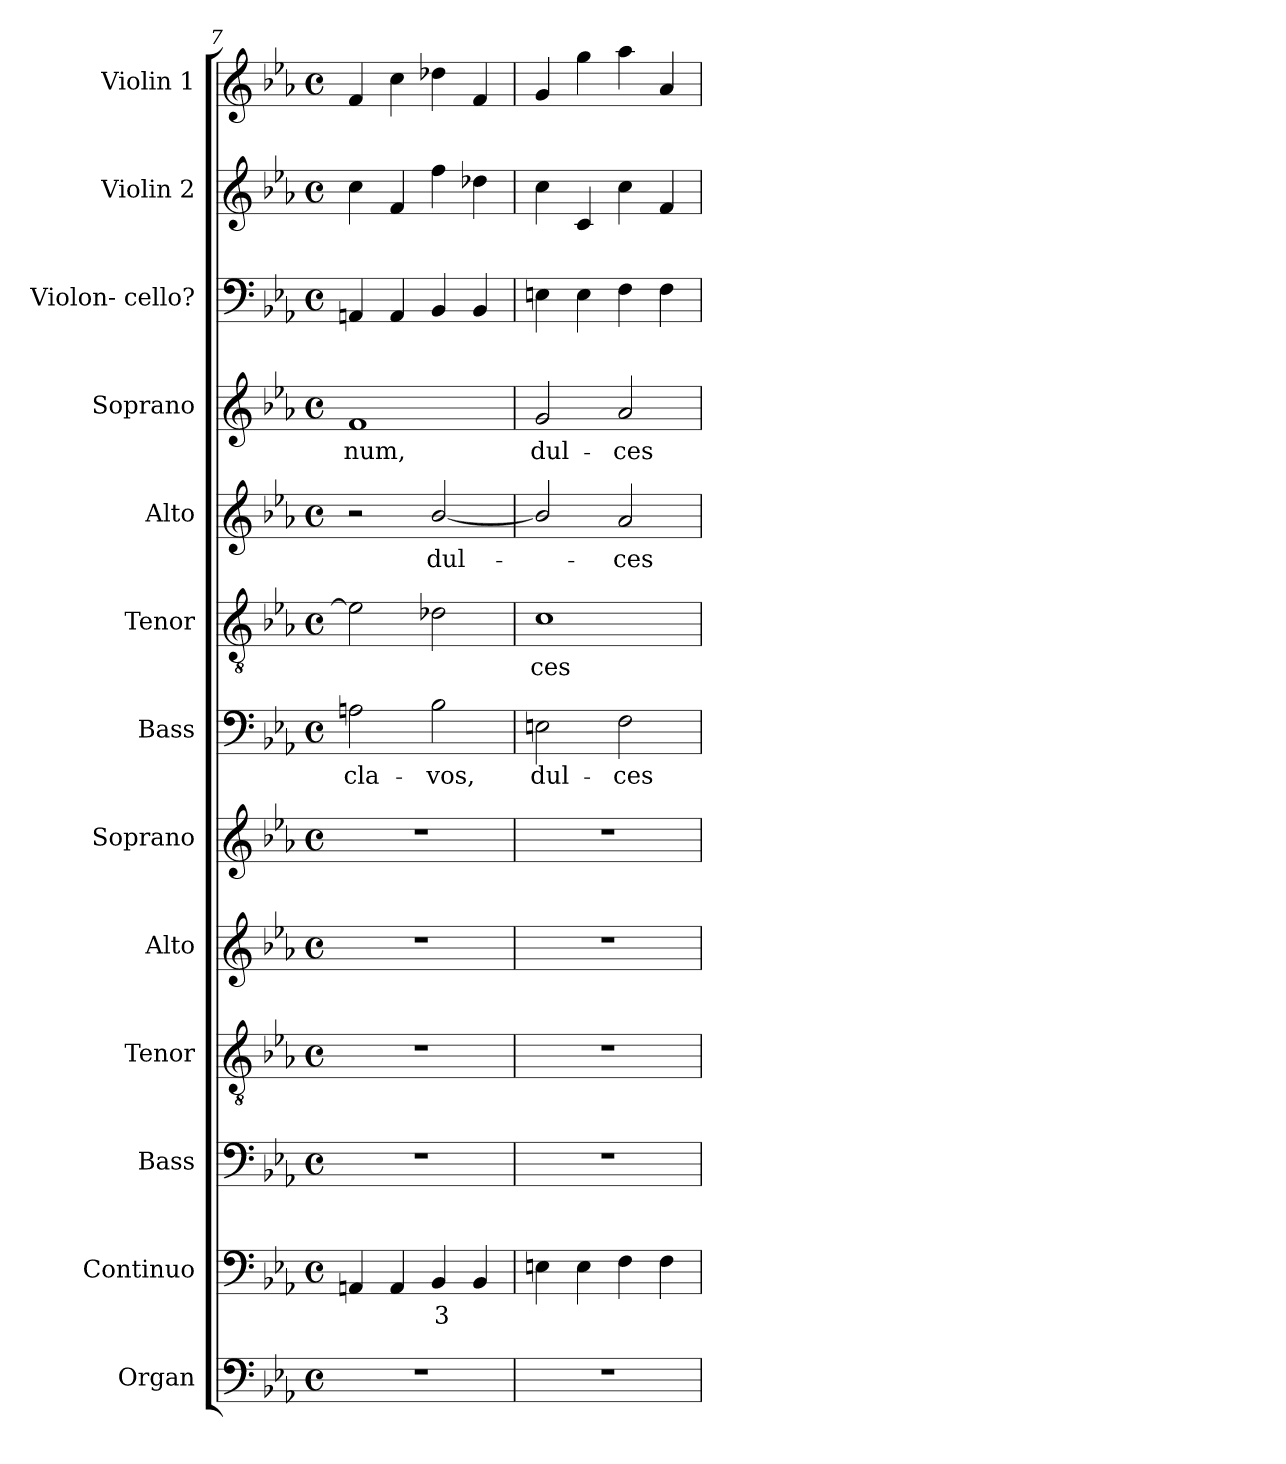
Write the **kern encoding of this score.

**kern	**kern	**text	**kern	**kern	**kern	**kern	**kern	**text	**kern	**text	**kern	**text	**kern	**text	**kern	**kern	**kern
*part13	*part12	*part12	*part11	*part10	*part9	*part8	*part7	*part7	*part6	*part6	*part5	*part5	*part4	*part4	*part3	*part2	*part1
*staff13	*staff12	*staff12	*staff11	*staff10	*staff9	*staff8	*staff7	*staff7	*staff6	*staff6	*staff5	*staff5	*staff4	*staff4	*staff3	*staff2	*staff1
*I"Organ	*I"Continuo	*	*I"Bass	*I"Tenor	*I"Alto	*I"Soprano	*I"Bass	*	*I"Tenor	*	*I"Alto	*	*I"Soprano	*	*I"Violon- cello?	*I"Violin 2	*I"Violin 1
*I'Org.	*I'Cont.	*	*I'B.	*I'T.	*I'A.	*I'S.	*I'B.	*	*I'T.	*	*I'A.	*	*I'S.	*	*I'Vc.	*I'Vln. 2	*I'Vln. 1
!!LO:PB:g=z
*clefF4	*clefF4	*	*clefF4	*clefGv2	*clefG2	*clefG2	*clefF4	*	*clefGv2	*	*clefG2	*	*clefG2	*	*clefF4	*clefG2	*clefG2
*	*	*	*	*ITrd7c12	*	*	*	*	*ITrd7c12	*	*	*	*	*	*	*	*
*k[b-e-a-]	*k[b-e-a-]	*	*k[b-e-a-]	*k[b-e-a-]	*k[b-e-a-]	*k[b-e-a-]	*k[b-e-a-]	*	*k[b-e-a-]	*	*k[b-e-a-]	*	*k[b-e-a-]	*	*k[b-e-a-]	*k[b-e-a-]	*k[b-e-a-]
*E-:	*E-:	*	*E-:	*E-:	*E-:	*E-:	*E-:	*	*E-:	*	*E-:	*	*E-:	*	*E-:	*E-:	*E-:
*M4/4	*M4/4	*	*M4/4	*M4/4	*M4/4	*M4/4	*M4/4	*	*M4/4	*	*M4/4	*	*M4/4	*	*M4/4	*M4/4	*M4/4
*met(c)	*met(c)	*	*met(c)	*met(c)	*met(c)	*met(c)	*met(c)	*	*met(c)	*	*met(c)	*	*met(c)	*	*met(c)	*met(c)	*met(c)
=7	=7	=7	=7	=7	=7	=7	=7	=7	=7	=7	=7	=7	=7	=7	=7	=7	=7
!	!	!	!	!	!	!	!	!LO:LY:b:color=#000000	!	!	!	!	!	!	!	!	!
!	!	!	!	!	!	!	!	!	!	!	!	!	!	!LO:LY:b:color=#000000	!	!	!
1r	4AAni/	.	1r	1r	1r	1r	2Ani\	cla-	2E-i\]	.	2r	.	1fi	-num,	4AAni/	4cci\	4fi/
.	4AAi/	.	.	.	.	.	.	.	.	.	.	.	.	.	4AAi/	4fi/	4cci\
!	!	!LO:LY:b:color=#000000	!	!	!	!	!	!	!	!	!	!	!	!	!	!	!
!	!	!	!	!	!	!	!	!LO:LY:b:color=#000000	!	!	!	!	!	!	!	!	!
!	!	!	!	!	!	!	!	!	!	!	!	!LO:LY:b:color=#000000	!	!	!	!	!
.	4BB-i/	3	.	.	.	.	2B-i\	-vos,	2D-Xi\	.	[<2b-i/	dul-	.	.	4BB-i/	4ffi\	4dd-Xi\
.	4BB-i/	.	.	.	.	.	.	.	.	.	.	.	.	.	4BB-i/	4dd-Xi\	4fi/
=8	=8	=8	=8	=8	=8	=8	=8	=8	=8	=8	=8	=8	=8	=8	=8	=8	=8
!	!	!	!	!	!	!	!	!LO:LY:b:color=#000000	!	!	!	!	!	!	!	!	!
!	!	!	!	!	!	!	!	!	!	!LO:LY:b:color=#000000	!	!	!	!	!	!	!
!	!	!	!	!	!	!	!	!	!	!	!	!	!	!LO:LY:b:color=#000000	!	!	!
1r	4Eni\	.	1r	1r	1r	1r	2Eni\	dul-	1Ci	-ces	2b-i/]	.	2gi/	dul-	4Eni\	4cci\	4gi/
.	4Ei\	.	.	.	.	.	.	.	.	.	.	.	.	.	4Ei\	4ci/	4ggi\
!	!	!	!	!	!	!	!	!LO:LY:b:color=#000000	!	!	!	!	!	!	!	!	!
!	!	!	!	!	!	!	!	!	!	!	!	!LO:LY:b:color=#000000	!	!	!	!	!
!	!	!	!	!	!	!	!	!	!	!	!	!	!	!LO:LY:b:color=#000000	!	!	!
.	4Fi\	.	.	.	.	.	2Fi\	-ces	.	.	2a-i/	-ces	2a-i/	-ces	4Fi\	4cci\	4aa-i\
.	4Fi\	.	.	.	.	.	.	.	.	.	.	.	.	.	4Fi\	4fi/	4a-i/
=	=	=	=	=	=	=	=	=	=	=	=	=	=	=	=	=	=
*-	*-	*-	*-	*-	*-	*-	*-	*-	*-	*-	*-	*-	*-	*-	*-	*-	*-
